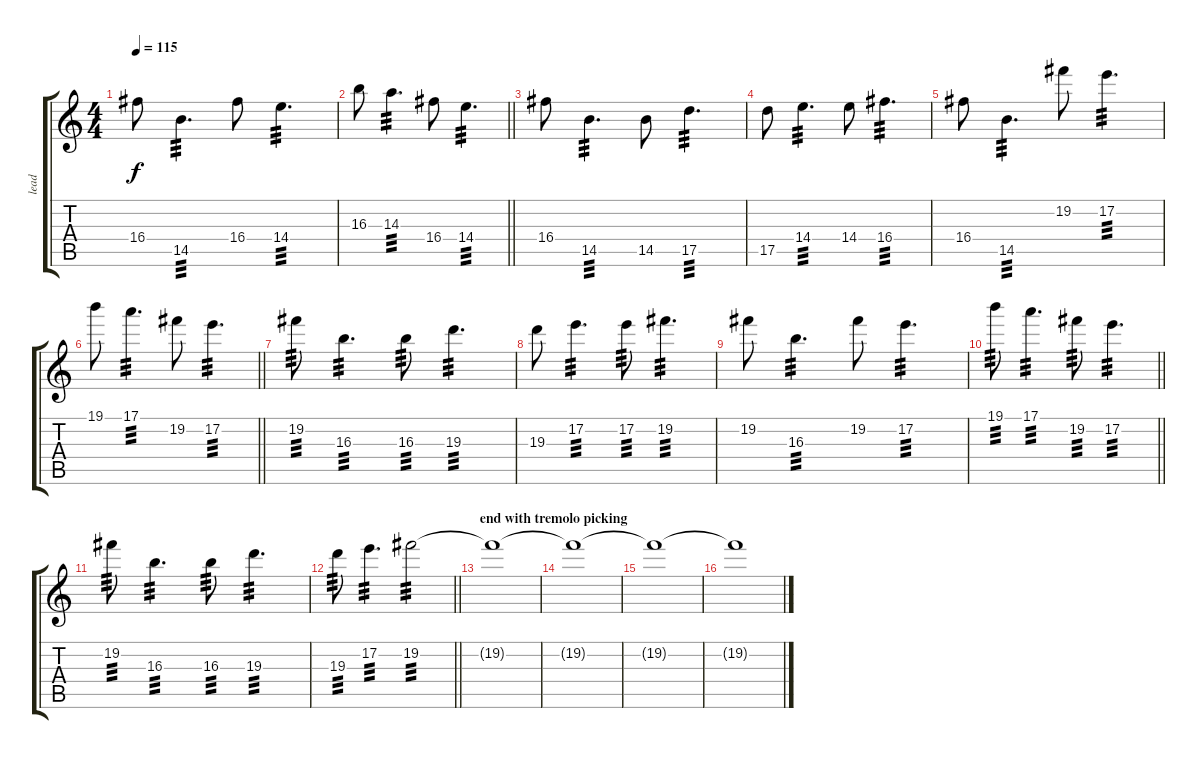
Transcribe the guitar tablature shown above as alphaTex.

\track ("lead" "lead") {instrument distortionguitar}
\staff {score tabs}
\tuning (E4 B3 G3 D3 A2 E2) {hide}
\ts (4 4)
\tempo 115
\clef g2
\ks c
16.4.8{dy f} 14.5.4{d tp 3} 16.4.8 14.4.4{d tp 3} |
\barLineRight lightlight
16.3.8 14.3.4{d tp 3} 16.4.8 14.4.4{d tp 3} |
16.4.8 14.5.4{d tp 3} 14.5.8 17.5.4{d tp 3} |
17.5.8 14.4.4{d tp 3} 14.4.8 16.4.4{d tp 3} |
16.4.8 14.5.4{d tp 3} 19.2.8 17.2.4{d tp 3} |
\barLineRight lightlight
19.1.8 17.1.4{d tp 3} 19.2.8 17.2.4{d tp 3} |
19.2.8{tp 3} 16.3.4{d tp 3} 16.3.8{tp 3} 19.3.4{d tp 3} |
19.3.8 17.2.4{d tp 3} 17.2.8{tp 3} 19.2.4{d tp 3} |
19.2.8 16.3.4{d tp 3} 19.2.8 17.2.4{d tp 3} |
\barLineRight lightlight
19.1.8{tp 3} 17.1.4{d tp 3} 19.2.8{tp 3} 17.2.4{d tp 3} |
19.2.8{tp 3} 16.3.4{d tp 3} 16.3.8{tp 3} 19.3.4{d tp 3} |
\barLineRight lightlight
19.3.8{tp 3} 17.2.4{d tp 3} 19.2.2{tp 3} |
\section ("" "end with tremolo picking")
19.2{t}.1 |
19.2{t}.1 |
19.2{t}.1 |
19.2{t}.1
